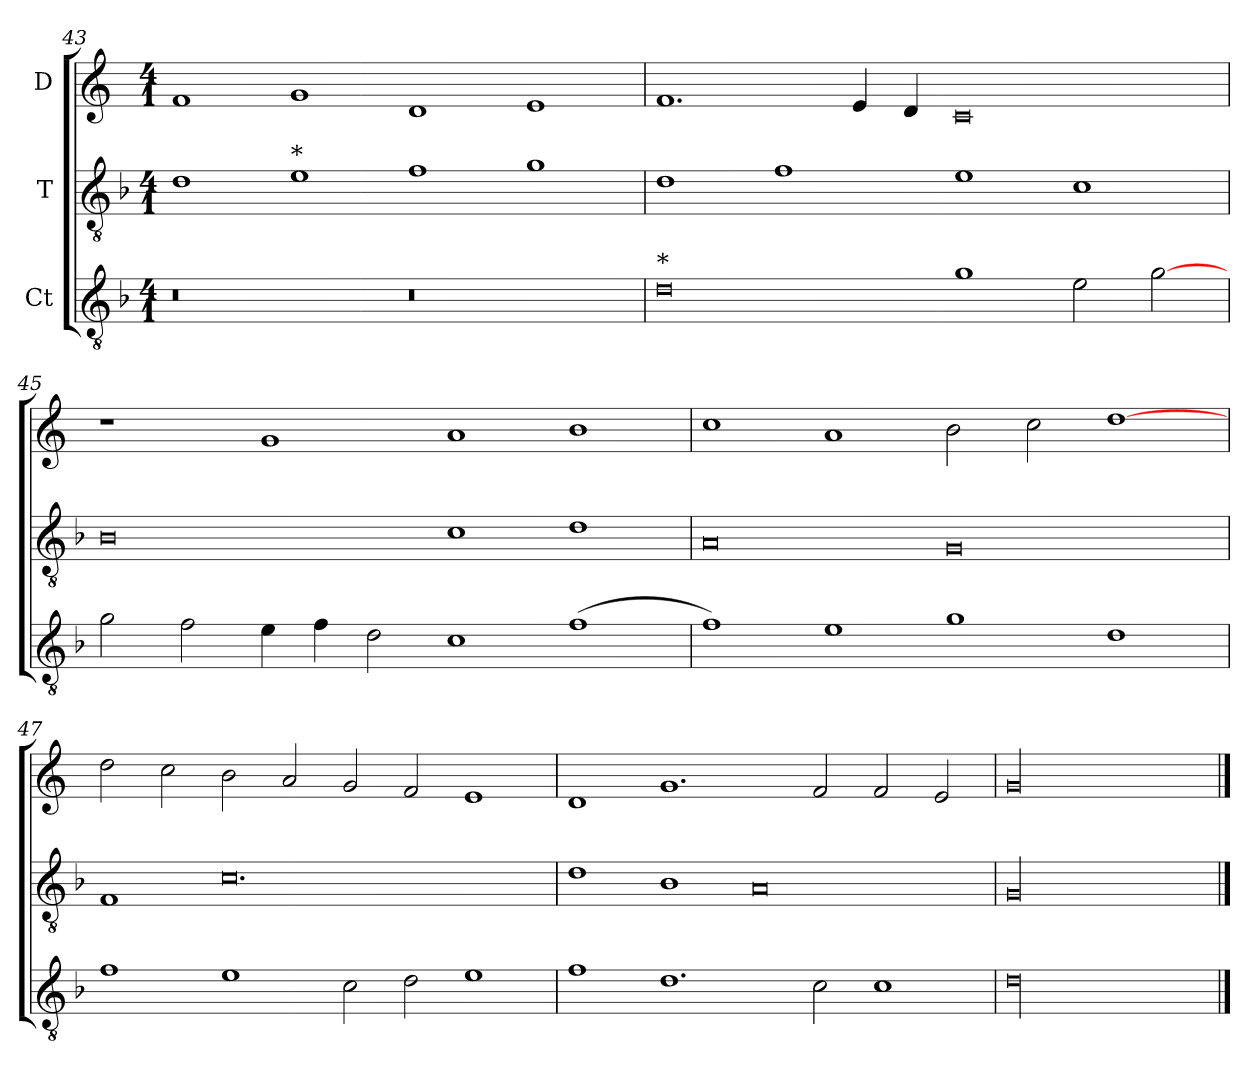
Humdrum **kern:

**kern	**kern	**kern
*part3	*part2	*part1
*staff3	*staff2	*staff1
*I"Ct	*I"T	*I"D
*clefGv2	*clefGv2	*clefG2
*ITrd7c12	*ITrd7c12	*
*k[b-]	*k[b-]	*k[]
*F:	*F:	*C:
*M4/1	*M4/1	*M4/1
=43	=43	=43
0r	1Di\	1fi/
!	!LO:TX:t=*	!
.	1Ei\	1gi/
0r	1Fi\	1di/
.	1Gi\	1ei/
=44	=44	=44
!LO:TX:t=*	!	!
0Di\	1Di\	1.fi/
.	1Fi\	.
.	.	4ei/
.	.	4di/
1Gi\	1Ei\	0ci/
2Ei\	1Ci\	.
[2Gi\	.	.
=45	=45	=45
2Gi\	0BB-i/	1r
2Fi\	.	.
4Ei\	.	1gi/
4Fi\	.	.
2Di\	.	.
1Ci\	1Ci\	1ai/
(1Fi\	1Di\	1bi/
!!LO:LB:g=z
=46	=46	=46
1Fi\)	0AAi/	1cci\
1Ei\	.	1ai/
1Gi\	0GGi/	2bi\
.	.	2cci\
1Di\	.	[1ddi\
=47	=47	=47
1Fi\	1FFi/	2ddi\
.	.	2cci\
1Ei\	0.Ci\	2bi\
.	.	2ai/
2Ci\	.	2gi/
2Di\	.	2fi/
1Ei\	.	1ei/
=48	=48	=48
1Fi\	1Di\	1di/
1.Di\	1BB-i/	1.gi/
.	0AAi/	.
2Ci\	.	2fi/
1Ci\	.	2fi/
.	.	2ei/
=49	=49	=49
00Di\	00GGi/	00gi/
==	==	==
*-	*-	*-
